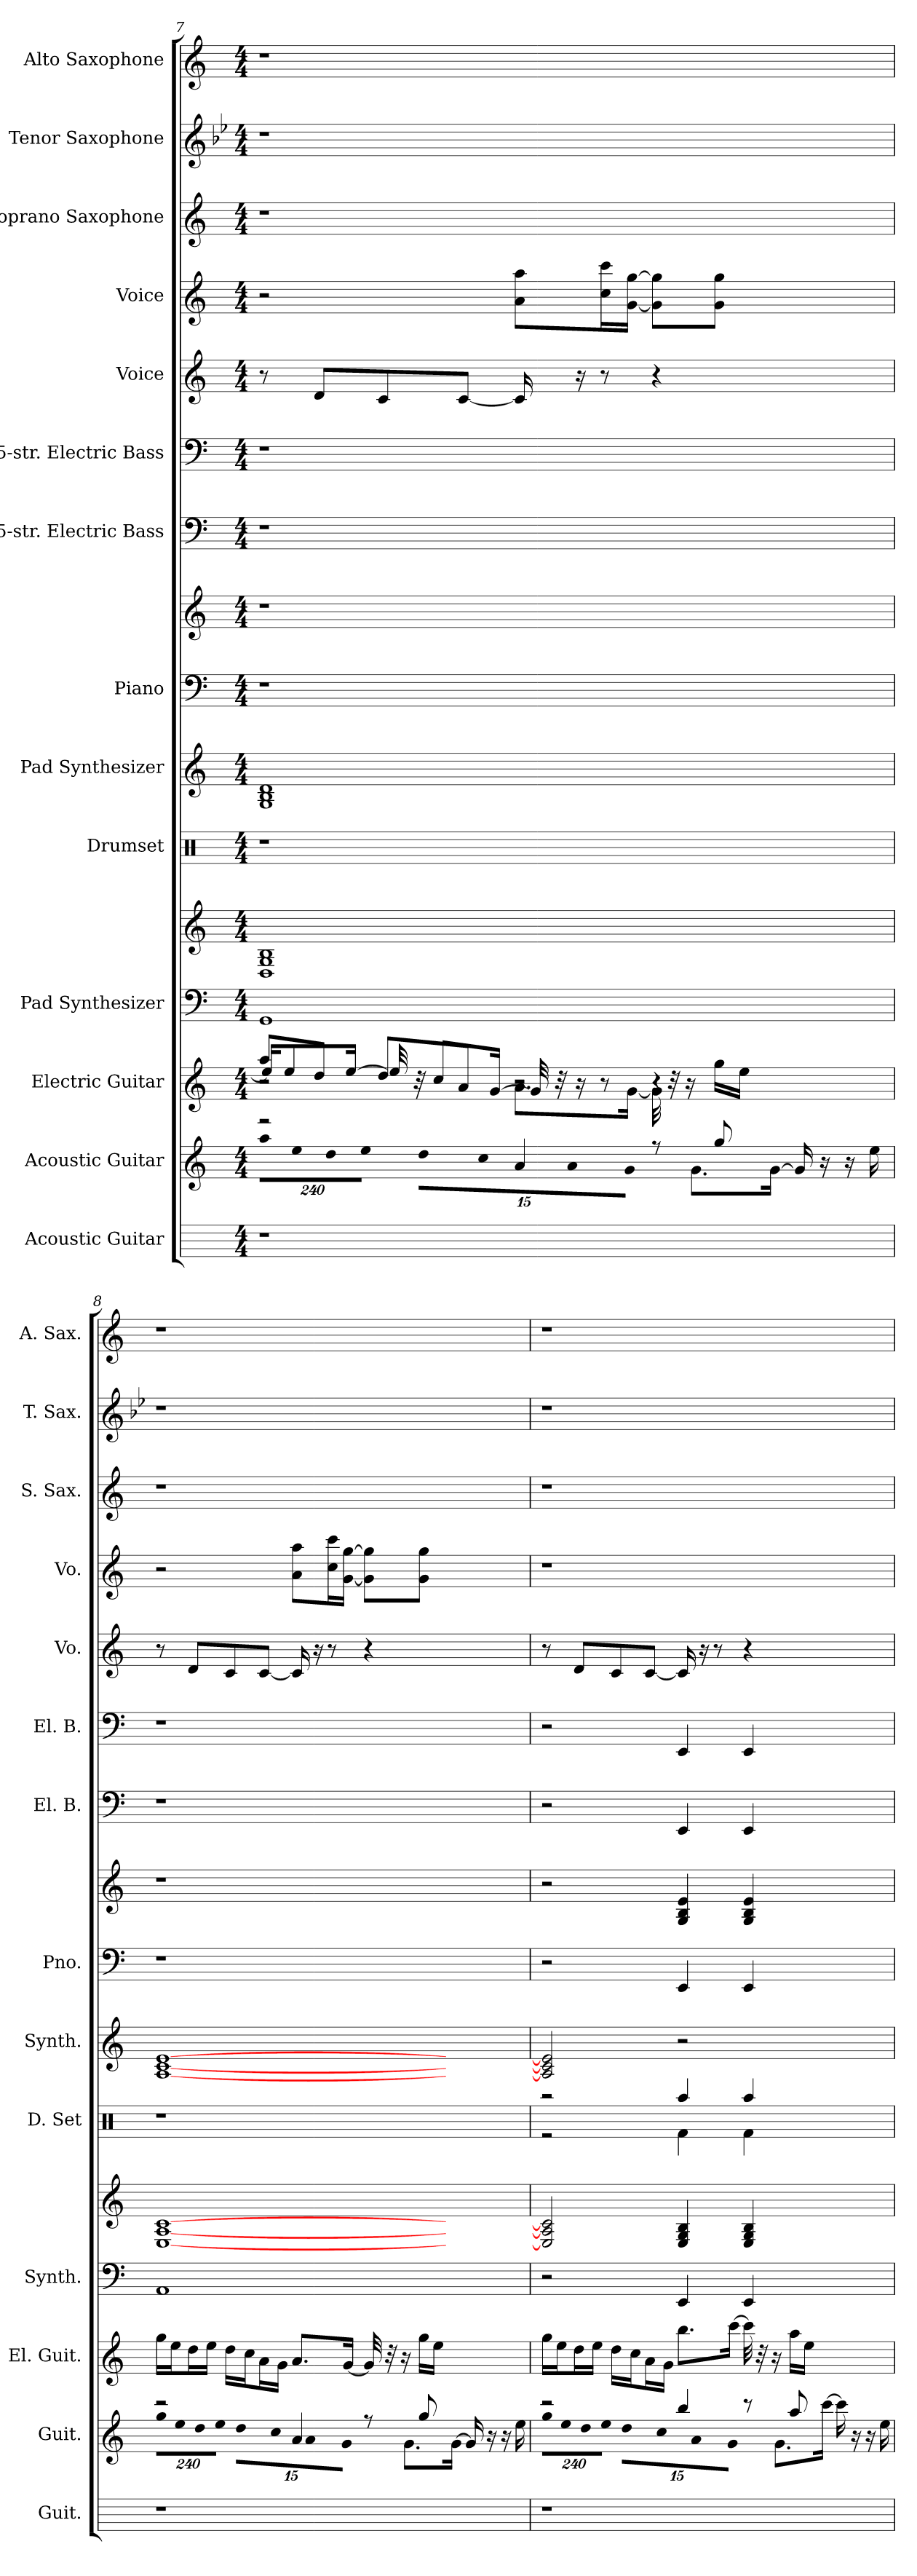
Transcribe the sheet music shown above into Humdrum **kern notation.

**kern	**kern	**kern	**kern	**kern	**kern	**kern	**kern	**kern	**kern	**kern	**kern	**kern	**kern	**kern	**kern
*part14	*part13	*part12	*part11	*part11	*part10	*part9	*part8	*part8	*part7	*part6	*part5	*part4	*part3	*part2	*part1
*staff16	*staff15	*staff14	*staff13	*staff12	*staff11	*staff10	*staff9	*staff8	*staff7	*staff6	*staff5	*staff4	*staff3	*staff2	*staff1
*I"Acoustic Guitar	*I"Acoustic Guitar	*I"Electric Guitar	*I"Pad Synthesizer	*	*I"Drumset	*I"Pad Synthesizer	*I"Piano	*	*I"5-str. Electric Bass	*I"5-str. Electric Bass	*I"Voice	*I"Voice	*I"Soprano Saxophone	*I"Tenor Saxophone	*I"Alto Saxophone
*I'Guit.	*I'Guit.	*I'El. Guit.	*I'Synth.	*	*I'D. Set	*I'Synth.	*I'Pno.	*	*I'El. B.	*I'El. B.	*I'Vo.	*I'Vo.	*I'S. Sax.	*I'T. Sax.	*I'A. Sax.
!!LO:PB:g=z
*	*	*	*clefF4	*clefG2	*clefX	*clefG2	*clefF4	*clefG2	*	*	*clefG2	*clefG2	*clefG2	*clefG2	*clefG2
*	*	*	*	*	*	*	*	*	*ITrd7c12	*ITrd7c12	*	*	*ITrd1c2	*ITrd8c14	*ITrd5c9
*k[]	*k[]	*k[]	*k[]	*k[]	*k[]	*k[]	*k[]	*k[]	*k[]	*k[]	*k[]	*k[]	*k[b-e-]	*k[b-e-]	*k[b-e-a-]
*M4/4	*M4/4	*M4/4	*M4/4	*M4/4	*M4/4	*M4/4	*M4/4	*M4/4	*M4/4	*M4/4	*M4/4	*M4/4	*M4/4	*M4/4	*M4/4
=7	=7	=7	=7	=7	=7	=7	=7	=7	=7	=7	=7	=7	=7	=7	=7
*	*^	*	*	*	*	*	*	*	*	*	*	*	*	*	*
*	*	*Xbrackettup	*	*	*	*	*	*	*	*	*	*	*	*	*	*
!	!	!LO:N:vis=16	!	!	!	!	!	!	!	!	!	!	!	!	!	!
*	*	*	*^	*	*	*	*	*	*	*	*	*	*	*	*	*
*	*	*	*	*^	*	*	*	*	*	*	*	*	*	*	*	*	*
1r	2r	1920%137aaLL	8aaL	2r	16eeKL]	1GG	1D 1G 1B	1r	1G 1B 1d	1r	1r	1r	1r	8r	2r	1r	1r	1r
.	.	.	.	.	8ee	.	.	.	.	.	.	.	.	.	.	.	.	.
!	!	!LO:N:vis=16	!	!	!	!	!	!	!	!	!	!	!	!	!	!	!	!
.	.	1920%137eeJ	.	.	.	.	.	.	.	.	.	.	.	.	.	.	.	.
.	.	.	8ddJ	.	.	.	.	.	.	.	.	.	.	8d/L	.	.	.	.
!	!	!LO:N:vis=16	!	!	!	!	!	!	!	!	!	!	!	!	!	!	!	!
.	.	1920%137ddL	.	.	.	.	.	.	.	.	.	.	.	.	.	.	.	.
.	.	.	.	.	[16eeJk	.	.	.	.	.	.	.	.	.	.	.	.	.
!	!	!LO:N:vis=16	!	!	!	!	!	!	!	!	!	!	!	!	!	!	!	!
.	.	1920%137eeJJ	.	.	.	.	.	.	.	.	.	.	.	.	.	.	.	.
.	.	.	8ddL	.	32ee]	.	.	.	.	.	.	.	.	8c/	.	.	.	.
.	.	.	.	.	32r	.	.	.	.	.	.	.	.	.	.	.	.	.
.	.	1920ryy	.	.	.	.	.	.	.	.	.	.	.	.	.	.	.	.
!	!	!LO:N:vis=32	!	!	!	!	!	!	!	!	!	!	!	!	!	!	!	!
.	.	640%23ddKLL	.	.	.	.	.	.	.	.	.	.	.	.	.	.	.	.
.	.	.	.	.	8ccL	.	.	.	.	.	.	.	.	.	.	.	.	.
!	!	!LO:N:vis=16	!	!	!	!	!	!	!	!	!	!	!	!	!	!	!	!
.	.	1920%137ccJ	.	.	.	.	.	.	.	.	.	.	.	.	.	.	.	.
.	.	.	8aJ	.	.	.	.	.	.	.	.	.	.	[8c/J	.	.	.	.
!	!	!LO:N:vis=16	!	!	!	!	!	!	!	!	!	!	!	!	!	!	!	!
.	.	1920%137aL	.	.	.	.	.	.	.	.	.	.	.	.	.	.	.	.
.	.	.	.	.	[16gJk	.	.	.	.	.	.	.	.	.	.	.	.	.
!	!	!LO:N:vis=32	!	!	!	!	!	!	!	!	!	!	!	!	!	!	!	!
.	.	640%23gJJk	.	.	.	.	.	.	.	.	.	.	.	.	.	.	.	.
.	4a	.	2r	8.aL	32g]	.	.	.	.	.	.	.	.	16c/]	8a\ 8aa\L	.	.	.
.	.	8.gL	.	.	.	.	.	.	.	.	.	.	.	.	.	.	.	.
.	.	.	.	.	32r	.	.	.	.	.	.	.	.	.	.	.	.	.
.	.	.	.	.	16r	.	.	.	.	.	.	.	.	16r	.	.	.	.
.	.	.	.	.	8r	.	.	.	.	.	.	.	.	8r	16cc\ 16ccc\L	.	.	.
.	.	.	.	[16gJk	.	.	.	.	.	.	.	.	.	.	[16g\ [16gg\JJ	.	.	.
.	.	[16gJk	.	.	.	.	.	.	.	.	.	.	.	.	.	.	.	.
.	8r	.	.	32g]	4r	.	.	.	.	.	.	.	.	4r	8g\] 8gg\]L	.	.	.
.	.	16g]	.	.	.	.	.	.	.	.	.	.	.	.	.	.	.	.
.	.	.	.	32r	.	.	.	.	.	.	.	.	.	.	.	.	.	.
.	.	.	.	16r	.	.	.	.	.	.	.	.	.	.	.	.	.	.
.	.	16r	.	.	.	.	.	.	.	.	.	.	.	.	.	.	.	.
.	8gg	.	.	16ggLL	.	.	.	.	.	.	.	.	.	.	8g\ 8gg\J	.	.	.
.	.	16r	.	.	.	.	.	.	.	.	.	.	.	.	.	.	.	.
.	.	.	.	16eeJJ	.	.	.	.	.	.	.	.	.	.	.	.	.	.
.	.	16ee	.	.	.	.	.	.	.	.	.	.	.	.	.	.	.	.
1920ryy	1920ryy	.	1920ryy	1920ryy	1920ryy	1920ryy	1920ryy	1920ryy	1920ryy	1920ryy	1920ryy	1920ryy	1920ryy	1920ryy	1920ryy	1920ryy	1920ryy	1920ryy
=8	=8	=8	=8	=8	=8	=8	=8	=8	=8	=8	=8	=8	=8	=8	=8	=8	=8	=8
!	!	!LO:N:vis=16	!	!	!	!	!	!	!	!	!	!	!	!	!	!	!	!
*	*	*	*v	*v	*v	*	*	*	*	*	*	*	*	*	*	*	*	*
1r	2r	1920%137ggLL	16ggLL	1AA	[1E [1A [1c	1r	[1A [1c [1e	1r	1r	1r	1r	8r	2r	1r	1r	1r
.	.	.	16eeJ	.	.	.	.	.	.	.	.	.	.	.	.	.
!	!	!LO:N:vis=16	!	!	!	!	!	!	!	!	!	!	!	!	!	!
.	.	1920%137eeJ	.	.	.	.	.	.	.	.	.	.	.	.	.	.
.	.	.	16ddL	.	.	.	.	.	.	.	.	8d/L	.	.	.	.
!	!	!LO:N:vis=16	!	!	!	!	!	!	!	!	!	!	!	!	!	!
.	.	1920%137ddL	.	.	.	.	.	.	.	.	.	.	.	.	.	.
.	.	.	16eeJJ	.	.	.	.	.	.	.	.	.	.	.	.	.
!	!	!LO:N:vis=16	!	!	!	!	!	!	!	!	!	!	!	!	!	!
.	.	1920%137eeJJ	.	.	.	.	.	.	.	.	.	.	.	.	.	.
.	.	.	16ddLL	.	.	.	.	.	.	.	.	8c/	.	.	.	.
.	.	1920ryy	.	.	.	.	.	.	.	.	.	.	.	.	.	.
!	!	!LO:N:vis=32	!	!	!	!	!	!	!	!	!	!	!	!	!	!
.	.	640%23ddKLL	.	.	.	.	.	.	.	.	.	.	.	.	.	.
.	.	.	16ccJ	.	.	.	.	.	.	.	.	.	.	.	.	.
!	!	!LO:N:vis=16	!	!	!	!	!	!	!	!	!	!	!	!	!	!
.	.	1920%137ccJ	.	.	.	.	.	.	.	.	.	.	.	.	.	.
.	.	.	16aL	.	.	.	.	.	.	.	.	[8c/J	.	.	.	.
!	!	!LO:N:vis=16	!	!	!	!	!	!	!	!	!	!	!	!	!	!
.	.	1920%137aL	.	.	.	.	.	.	.	.	.	.	.	.	.	.
.	.	.	16gJJ	.	.	.	.	.	.	.	.	.	.	.	.	.
!	!	!LO:N:vis=32	!	!	!	!	!	!	!	!	!	!	!	!	!	!
.	.	640%23gJJk	.	.	.	.	.	.	.	.	.	.	.	.	.	.
.	4a	.	8.aL	.	.	.	.	.	.	.	.	16c/]	8a\ 8aa\L	.	.	.
.	.	8.gL	.	.	.	.	.	.	.	.	.	.	.	.	.	.
.	.	.	.	.	.	.	.	.	.	.	.	16r	.	.	.	.
.	.	.	.	.	.	.	.	.	.	.	.	8r	16cc\ 16ccc\L	.	.	.
.	.	.	[16gJk	.	.	.	.	.	.	.	.	.	[16g\ [16gg\JJ	.	.	.
.	.	[16gJk	.	.	.	.	.	.	.	.	.	.	.	.	.	.
.	8r	.	32g]	.	.	.	.	.	.	.	.	4r	8g\] 8gg\]L	.	.	.
.	.	16g]	.	.	.	.	.	.	.	.	.	.	.	.	.	.
.	.	.	32r	.	.	.	.	.	.	.	.	.	.	.	.	.
.	.	.	16r	.	.	.	.	.	.	.	.	.	.	.	.	.
.	.	16r	.	.	.	.	.	.	.	.	.	.	.	.	.	.
.	8gg	.	16ggLL	.	.	.	.	.	.	.	.	.	8g\ 8gg\J	.	.	.
.	.	16r	.	.	.	.	.	.	.	.	.	.	.	.	.	.
.	.	.	16eeJJ	.	.	.	.	.	.	.	.	.	.	.	.	.
.	.	16ee	.	.	.	.	.	.	.	.	.	.	.	.	.	.
1920ryy	1920ryy	.	1920ryy	1920ryy	1920ryy	1920ryy	1920ryy	1920ryy	1920ryy	1920ryy	1920ryy	1920ryy	1920ryy	1920ryy	1920ryy	1920ryy
!!LO:PB:g=z
=9	=9	=9	=9	=9	=9	=9	=9	=9	=9	=9	=9	=9	=9	=9	=9	=9
!	!	!LO:N:vis=16	!	!	!	!	!	!	!	!	!	!	!	!	!	!
*	*	*	*	*	*	*^	*	*	*	*	*	*	*	*	*	*
1r	2r	1920%137ggLL	16ggLL	2r	2E/] 2A/] 2c/]	2r	2r	2A/] 2c/] 2e/]	2r	2r	2r	2r	8r	1r	1r	1r	1r
.	.	.	16eeJ	.	.	.	.	.	.	.	.	.	.	.	.	.	.
!	!	!LO:N:vis=16	!	!	!	!	!	!	!	!	!	!	!	!	!	!	!
.	.	1920%137eeJ	.	.	.	.	.	.	.	.	.	.	.	.	.	.	.
.	.	.	16ddL	.	.	.	.	.	.	.	.	.	8d/L	.	.	.	.
!	!	!LO:N:vis=16	!	!	!	!	!	!	!	!	!	!	!	!	!	!	!
.	.	1920%137ddL	.	.	.	.	.	.	.	.	.	.	.	.	.	.	.
.	.	.	16eeJJ	.	.	.	.	.	.	.	.	.	.	.	.	.	.
!	!	!LO:N:vis=16	!	!	!	!	!	!	!	!	!	!	!	!	!	!	!
.	.	1920%137eeJJ	.	.	.	.	.	.	.	.	.	.	.	.	.	.	.
.	.	.	16ddLL	.	.	.	.	.	.	.	.	.	8c/	.	.	.	.
.	.	1920ryy	.	.	.	.	.	.	.	.	.	.	.	.	.	.	.
!	!	!LO:N:vis=32	!	!	!	!	!	!	!	!	!	!	!	!	!	!	!
.	.	640%23ddKLL	.	.	.	.	.	.	.	.	.	.	.	.	.	.	.
.	.	.	16ccJ	.	.	.	.	.	.	.	.	.	.	.	.	.	.
!	!	!LO:N:vis=16	!	!	!	!	!	!	!	!	!	!	!	!	!	!	!
.	.	1920%137ccJ	.	.	.	.	.	.	.	.	.	.	.	.	.	.	.
.	.	.	16aL	.	.	.	.	.	.	.	.	.	[8c/J	.	.	.	.
!	!	!LO:N:vis=16	!	!	!	!	!	!	!	!	!	!	!	!	!	!	!
.	.	1920%137aL	.	.	.	.	.	.	.	.	.	.	.	.	.	.	.
.	.	.	16gJJ	.	.	.	.	.	.	.	.	.	.	.	.	.	.
!	!	!LO:N:vis=32	!	!	!	!	!	!	!	!	!	!	!	!	!	!	!
.	.	640%23gJJk	.	.	.	.	.	.	.	.	.	.	.	.	.	.	.
.	4bb	.	8.bbL	4EE/	4E/ 4G/ 4B/	4Raa/	4Rf\	2r	4EE/	4G/ 4B/ 4e/	4EEE	4EEE	16c/]	.	.	.	.
.	.	8.gL	.	.	.	.	.	.	.	.	.	.	.	.	.	.	.
.	.	.	.	.	.	.	.	.	.	.	.	.	16r	.	.	.	.
.	.	.	.	.	.	.	.	.	.	.	.	.	8r	.	.	.	.
.	.	.	[16cccJk	.	.	.	.	.	.	.	.	.	.	.	.	.	.
.	.	[16cccJk	.	.	.	.	.	.	.	.	.	.	.	.	.	.	.
.	8r	.	32ccc]	4EE/	4E/ 4G/ 4B/	4Raa/	4Rf\	.	4EE/	4G/ 4B/ 4e/	4EEE	4EEE	4r	.	.	.	.
.	.	16ccc]	.	.	.	.	.	.	.	.	.	.	.	.	.	.	.
.	.	.	32r	.	.	.	.	.	.	.	.	.	.	.	.	.	.
.	.	.	16r	.	.	.	.	.	.	.	.	.	.	.	.	.	.
.	.	16r	.	.	.	.	.	.	.	.	.	.	.	.	.	.	.
.	8aa	.	16aaLL	.	.	.	.	.	.	.	.	.	.	.	.	.	.
.	.	16r	.	.	.	.	.	.	.	.	.	.	.	.	.	.	.
.	.	.	16eeJJ	.	.	.	.	.	.	.	.	.	.	.	.	.	.
.	.	16ee	.	.	.	.	.	.	.	.	.	.	.	.	.	.	.
1920ryy	1920ryy	.	1920ryy	1920ryy	1920ryy	1920ryy	1920ryy	1920ryy	1920ryy	1920ryy	1920ryy	1920ryy	1920ryy	1920ryy	1920ryy	1920ryy	1920ryy
*	*v	*v	*	*	*	*v	*v	*	*	*	*	*	*	*	*	*	*
=	=	=	=	=	=	=	=	=	=	=	=	=	=	=	=
*-	*-	*-	*-	*-	*-	*-	*-	*-	*-	*-	*-	*-	*-	*-	*-
